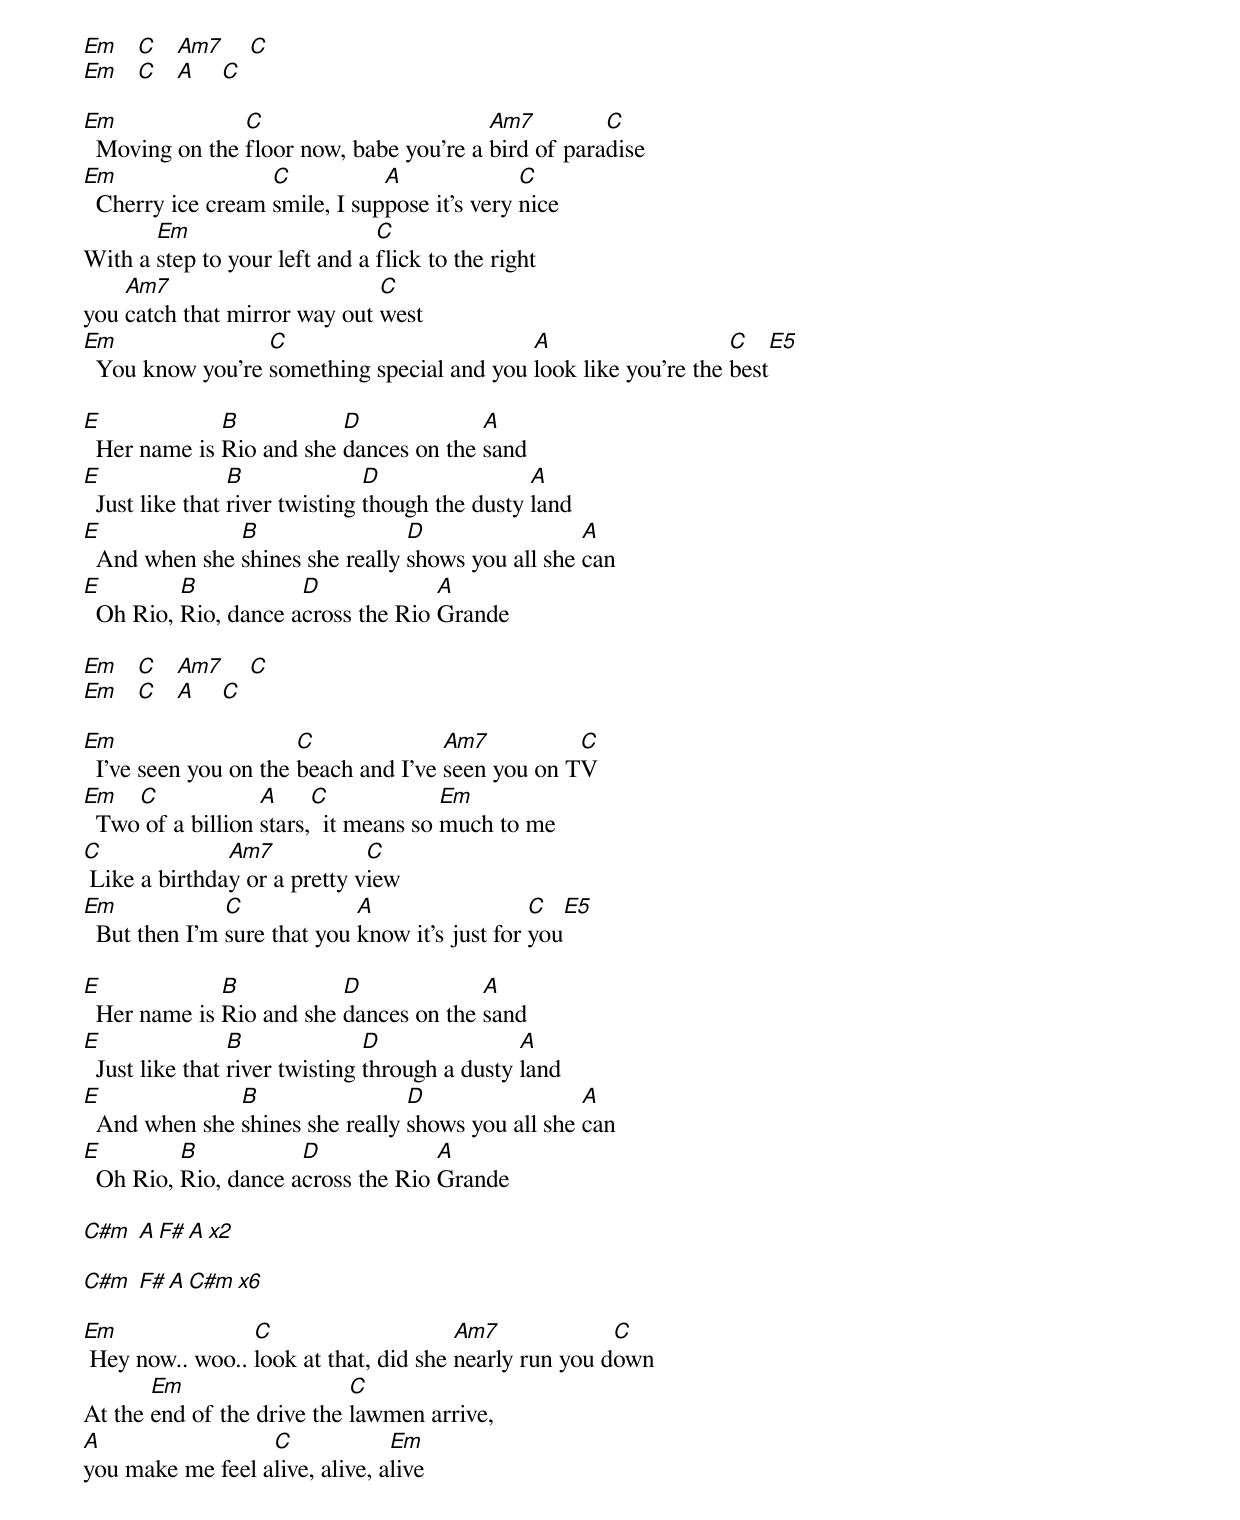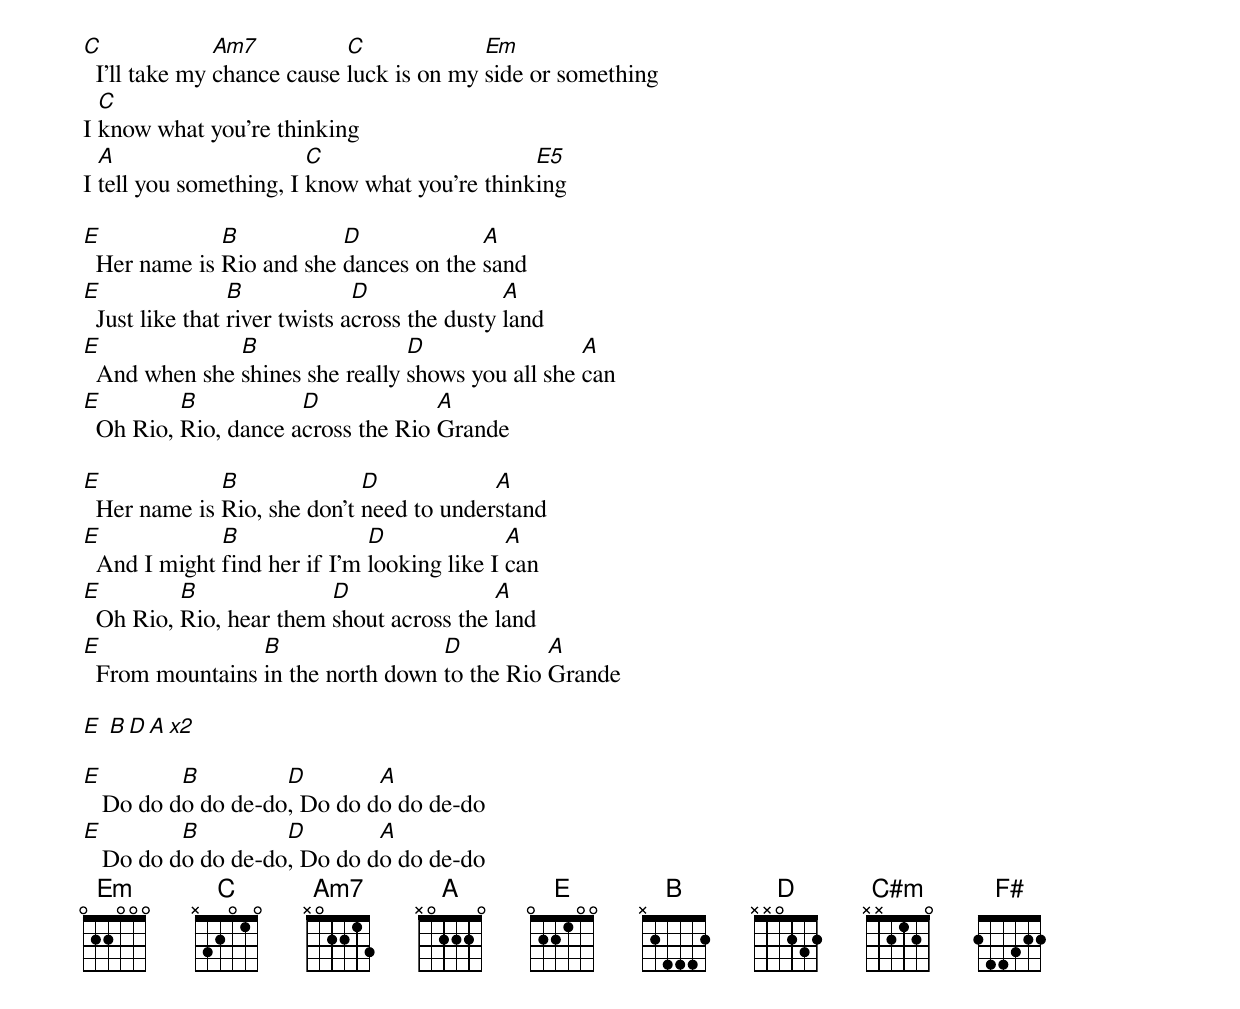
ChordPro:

[Em]   [C]   [Am7]    [C]
[Em]   [C]   [A]    [C]

[Em]  Moving on the [C]floor now, babe you're a [Am7]bird of para[C]dise
[Em]  Cherry ice cream [C]smile, I sup[A]pose it's very [C]nice
With a [Em]step to your left and a [C]flick to the right
you [Am7]catch that mirror way out [C]west
[Em]  You know you're [C]something special and you [A]look like you're the [C]best[E5]

[E]  Her name is [B]Rio and she [D]dances on the [A]sand
[E]  Just like that [B]river twisting [D]though the dusty [A]land
[E]  And when she [B]shines she really [D]shows you all she [A]can
[E]  Oh Rio, [B]Rio, dance a[D]cross the Rio [A]Grande

[Em]   [C]   [Am7]    [C]
[Em]   [C]   [A]    [C]

[Em]  I've seen you on the [C]beach and I've [Am7]seen you on T[C]V
[Em]  Two[C] of a billion [A]stars,[C]  it means so [Em]much to me
[C] Like a birthda[Am7]y or a pretty v[C]iew
[Em]  But then I'm [C]sure that you [A]know it's just for [C]you[E5]

[E]  Her name is [B]Rio and she [D]dances on the [A]sand
[E]  Just like that [B]river twisting [D]through a dusty [A]land
[E]  And when she [B]shines she really [D]shows you all she [A]can
[E]  Oh Rio, [B]Rio, dance a[D]cross the Rio [A]Grande

[C#m] [A][F#][A][x2]

[C#m] [F#][A][C#m][x6]

[Em] Hey now.. woo.. [C]look at that, did she [Am7]nearly run you d[C]own
At the [Em]end of the drive the [C]lawmen arrive,
[A]you make me feel a[C]live, alive, a[Em]live
[C]  I'll take my [Am7]chance cause [C]luck is on my [Em]side or something
I [C]know what you're thinking
I [A]tell you something, I [C]know what you're think[E5]ing

[E]  Her name is [B]Rio and she [D]dances on the [A]sand
[E]  Just like that [B]river twists a[D]cross the dusty [A]land
[E]  And when she [B]shines she really [D]shows you all she [A]can
[E]  Oh Rio, [B]Rio, dance a[D]cross the Rio [A]Grande

[E]  Her name is [B]Rio, she don't [D]need to under[A]stand
[E]  And I might [B]find her if I'm [D]looking like I [A]can
[E]  Oh Rio, [B]Rio, hear them [D]shout across the [A]land
[E]  From mountains [B]in the north down [D]to the Rio [A]Grande

[E] [B][D][A][x2]

[E]   Do do d[B]o do de-do[D], Do do d[A]o do de-do
[E]   Do do d[B]o do de-do[D], Do do d[A]o do de-do
